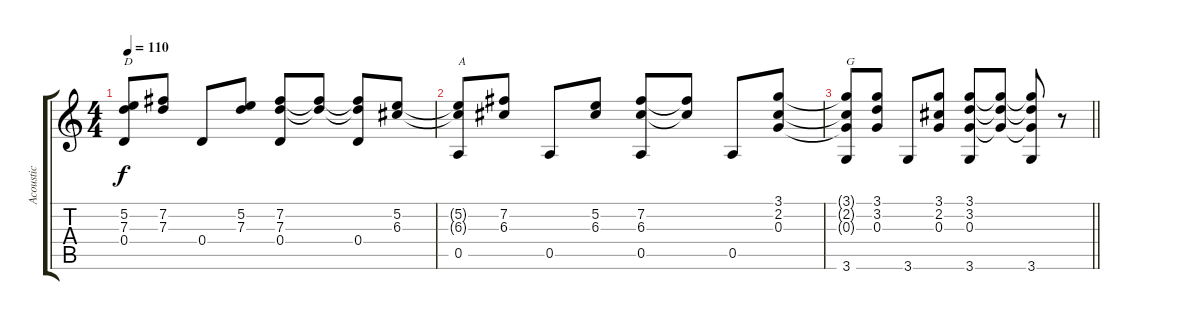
\track ("Acoustic" "Acoustic") {solo instrument acousticguitarsteel}
\staff {score tabs}
\tuning (E4 B3 G3 D3 A2 E2) {hide}
\ts (4 4)
\tempo 110
\clef g2
\ks c
(5.2 7.3 0.4).8{txt "D" dy f} (7.2 7.3).8 0.4.8 (5.2 7.3).8 (7.2 7.3 0.4).8 (7.2{t} 7.3{t}).8 (7.2{t} 7.3{t} 0.4).8 (5.2 6.3).8 |
(5.2{t} 6.3{t} 0.5).8{txt "A"} (7.2 6.3).8 0.5.8 (5.2 6.3).8 (7.2 6.3 0.5).8 (7.2{t} 6.3{t}).8 0.5.8 (3.1 2.2 0.3).8 |
\barLineRight lightlight
(3.1{t} 2.2{t} 0.3{t} 3.6).8{txt "G"} (3.1 3.2 0.3).8 3.6.8 (3.1 2.2 0.3).8 (3.1 3.2 0.3 3.6).8 (3.1{t} 3.2{t} 0.3{t}).8 (3.1{t} 3.2{t} 0.3{t} 3.6).8 r.8
